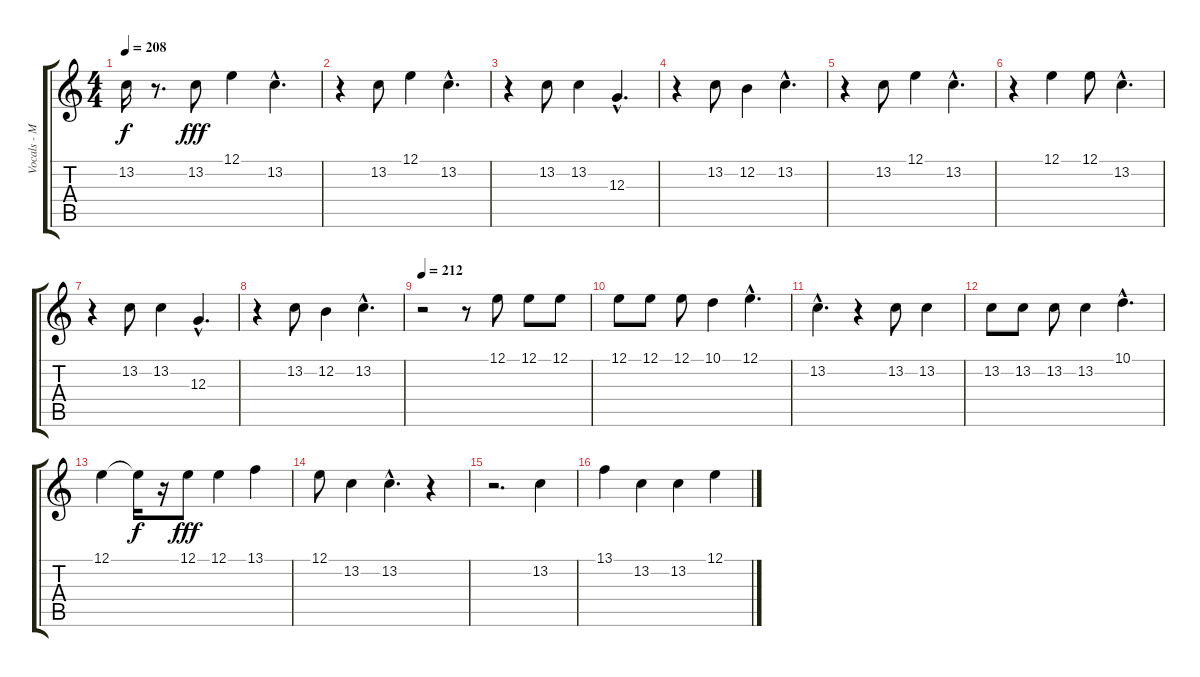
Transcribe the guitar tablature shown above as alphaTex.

\track ("Vocals - Mark" "Vocals - M") {instrument voiceoohs}
\staff {score tabs}
\tuning (E4 B3 G3 D3 A2 E2) {hide}
\ts (4 4)
\tempo 208
\clef g2
\ks c
13.2{t}.16{dy f} r.8{d} 13.2.8{dy fff} 12.1.4 13.2{hac}.4{d} |
r.4 13.2.8 12.1.4 13.2{hac}.4{d} |
r.4 13.2.8 13.2.4 12.3{hac}.4{d} |
r.4 13.2.8 12.2.4 13.2{hac}.4{d} |
r.4 13.2.8 12.1.4 13.2{hac}.4{d} |
r.4 12.1.4 12.1.8 13.2{hac}.4{d} |
r.4 13.2.8 13.2.4 12.3{hac}.4{d} |
r.4 13.2.8 12.2.4 13.2{hac}.4{d} |
\tempo 212
r.2 r.8 12.1.8 12.1.8 12.1.8 |
12.1.8 12.1.8 12.1.8 10.1.4 12.1{hac}.4{d} |
13.2{hac}.4{d} r.4 13.2.8 13.2.4 |
13.2.8 13.2.8 13.2.8 13.2.4 10.1{hac}.4{d} |
12.1.4 12.1{t}.16{dy f} r.16 12.1.8{dy fff} 12.1.4 13.1.4 |
12.1.8 13.2.4 13.2{hac}.4{d} r.4 |
r.2{d} 13.2.4 |
13.1.4 13.2.4 13.2.4 12.1.4
